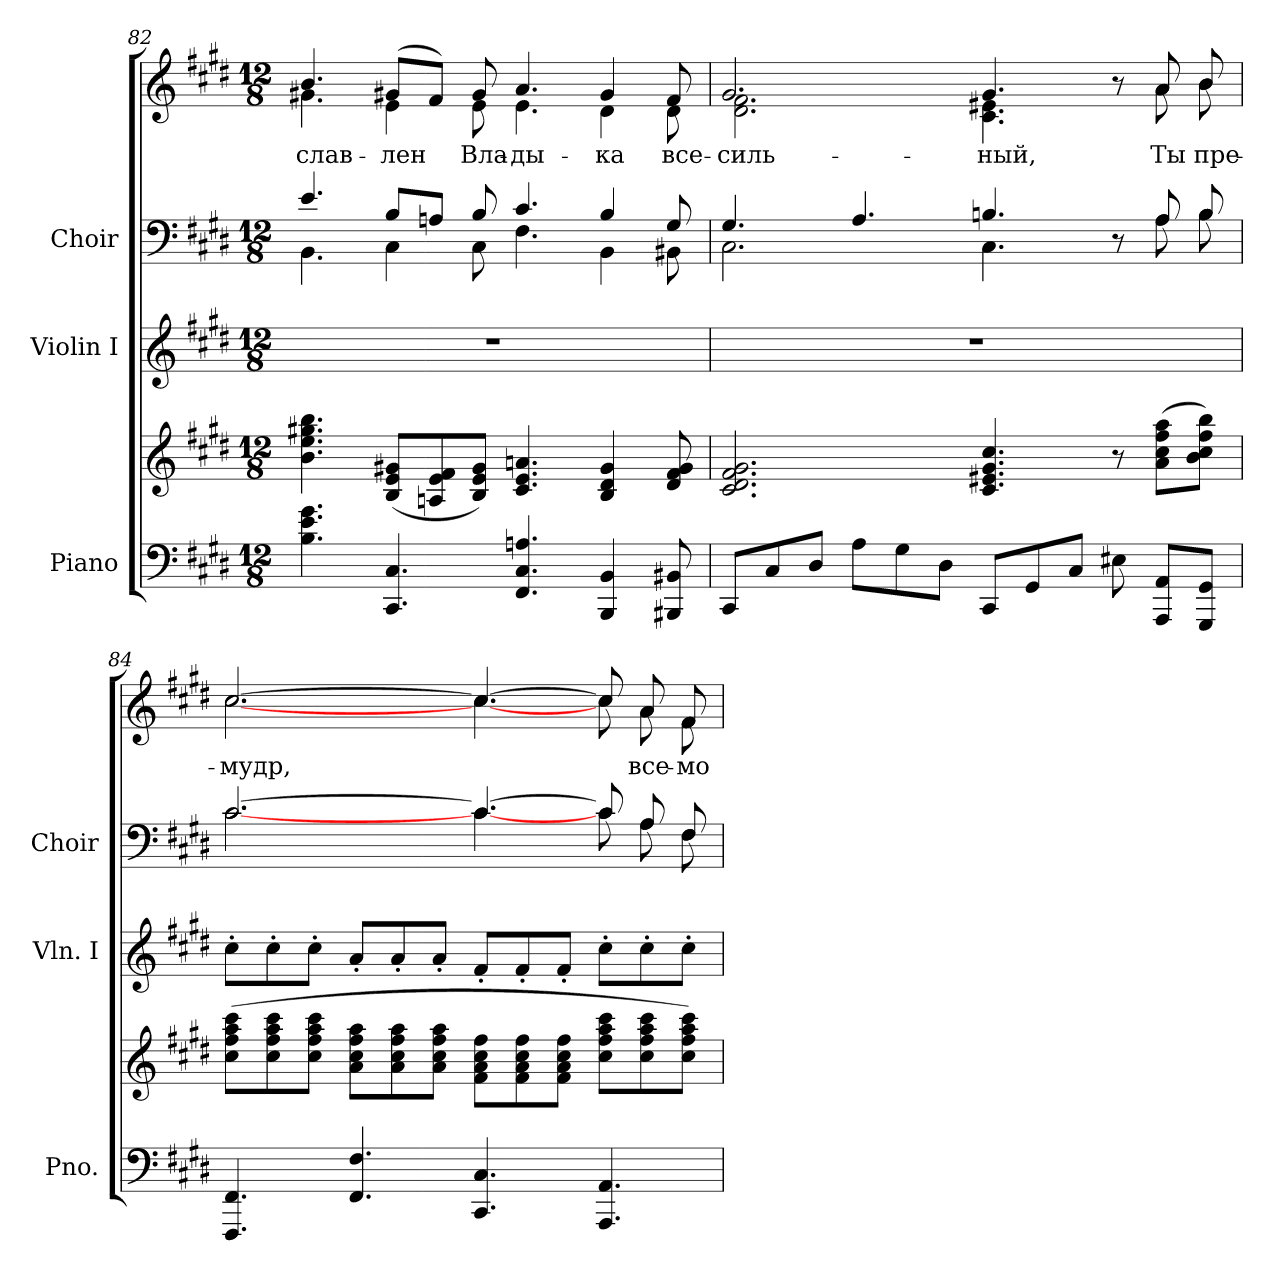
**kern	**kern	**kern	**kern	**kern	**text
*part3	*part3	*part2	*part1	*part1	*part1
*staff5	*staff4	*staff3	*staff2	*staff1	*staff1
*I"Piano	*	*I"Violin I	*I"Choir	*	*
*I'Pno.	*	*I'Vln. I	*I'Choir	*	*
*clefF4	*clefG2	*clefG2	*clefF4	*clefG2	*
*k[f#c#g#d#]	*k[f#c#g#d#]	*k[f#c#g#d#]	*k[f#c#g#d#]	*k[f#c#g#d#]	*
*E:	*E:	*E:	*E:	*E:	*
*M12/8	*M12/8	*M12/8	*M12/8	*M12/8	*
=82	=82	=82	=82	=82	=82
!	!	!LO:N:vis=1	!	!	!
*	*	*	*^	*^	*
!	!	!	!	!	!	!	!LO:LY:b:color=#000000
4.Bi\ 4.ei 4.g#i	4.bi\ 4.eei 4.gg#Xi 4.bbi	1.r	4.ei/	4.BBi\	4.bi/	4.g#Xi\	-слав-
!	!	!	!	!	!	!	!LO:LY:b:color=#000000
4.CC#i/ 4.C#i	(8Bi/ 8ei 8g#XiL	.	8Bi/L	4C#i\	(8g#Xi/L	4ei\	-лен
.	8Ani/ 8ei 8f#i	.	8Ani/J	.	8f#i/J)	.	.
!	!	!	!	!	!	!	!LO:LY:b:color=#000000
.	8Bi/ 8ei 8g#iJ)	.	8Bi/	8C#i\	8g#i/	8ei\	Вла-
!	!	!	!	!	!	!	!LO:LY:b:color=#000000
4.FF#i/ 4.C#i 4.Ani	4.c#i/ 4.ei 4.ani	.	4.c#i/	4.F#i\	4.ai/	4.ei\	-ды-
!	!	!	!	!	!	!	!LO:LY:b:color=#000000
4BBBi/ 4BBi	4Bi/ 4d#i 4g#i	.	4Bi/	4BBi\	4g#i/	4d#i\	-ка
!	!	!	!	!	!	!	!LO:LY:b:color=#000000
8BBB#Xi/ 8BB#Xi	8d#i/ 8f#i 8g#i	.	8G#i/	8BB#Xi\	8f#i/	8d#i\	все-
!!LO:LB:g=z	!!
=83	=83	=83	=83	=83	=83	=83	=83
!	!	!LO:N:vis=1	!	!	!	!	!
!	!	!	!	!	!	!	!LO:LY:b:color=#000000
8CC#i/L	2.c#i/ 2.d#i 2.f#i 2.g#i	1.r	4.G#i/	2.C#i\	2.g#i/	2.d#i\ 2.f#i	-силь-
8C#i/	.	.	.	.	.	.	.
8D#i/J	.	.	.	.	.	.	.
8Ai\L	.	.	4.Ai/	.	.	.	.
8G#i\	.	.	.	.	.	.	.
8D#i\J	.	.	.	.	.	.	.
!	!	!	!	!	!	!	!LO:LY:b:color=#000000
8CC#i/L	4.c#i/ 4.e#Xi 4.g#i 4.cc#i	.	4.Bni/	4.C#i\	4.g#i/	4.c#i\ 4.e#Xi	-ный,
8GG#i/	.	.	.	.	.	.	.
8C#i/J	.	.	.	.	.	.	.
8E#Xi\	8r	.	8r	8ryy	8r	8ryy	.
!	!	!	!	!	!	!	!LO:LY:b:color=#000000
8AAAi/ 8AAiL	(8ai\ 8cc#i 8ff#i 8aaiL	.	8Ai/	8Ai\	8ai/	8ai\	Ты
!	!	!	!	!	!	!	!LO:LY:b:color=#000000
8GGG#i/ 8GG#iJ	8bi\ 8cc#i 8ff#i 8bbiJ)	.	8Bi/	8Bi\	8bi/	8bi\	пре-
=84	=84	=84	=84	=84	=84	=84	=84
!	!	!	!	!	!	!	!LO:LY:b:color=#000000
4.FFF#i/ 4.FF#i	(8cc#i\ 8ff#i 8aai 8ccc#iL	8cc#'i\L	[>2.c#i/	[<2.c#i\	[>2.cc#i/	[<2.cc#i\	-мудр,
.	8cc#i\ 8ff#i 8aai 8ccc#i	8cc#'i\	.	.	.	.	.
.	8cc#i\ 8ff#i 8aai 8ccc#iJ	8cc#'i\J	.	.	.	.	.
4.FF#i/ 4.F#i	8ai\ 8cc#i 8ff#i 8aaiL	8a'i/L	.	.	.	.	.
.	8ai\ 8cc#i 8ff#i 8aai	8a'i/	.	.	.	.	.
.	8ai\ 8cc#i 8ff#i 8aaiJ	8a'i/J	.	.	.	.	.
4.CC#i/ 4.C#i	8f#i\ 8ai 8cc#i 8ff#iL	8f#'i/L	4.c#i/_<	[<4.c#i\	4.cc#i/_<	[<4.cc#i\	.
.	8f#i\ 8ai 8cc#i 8ff#i	8f#'i/	.	.	.	.	.
.	8f#i\ 8ai 8cc#i 8ff#iJ	8f#'i/J	.	.	.	.	.
4.AAAi/ 4.AAi	8cc#i\ 8ff#i 8aai 8ccc#iL	8cc#'i\L	8c#i/]	8c#i\	8cc#i/]	8cc#i\	.
!	!	!	!	!	!	!	!LO:LY:b:color=#000000
.	8cc#i\ 8ff#i 8aai 8ccc#i	8cc#'i\	8Ai/	8Ai\	8ai/	8ai\	все-
!	!	!	!	!	!	!	!LO:LY:b:color=#000000
.	8cc#i\ 8ff#i 8aai 8ccc#iJ)	8cc#'i\J	8F#i/	8F#i\	8f#i/	8f#i\	-мо-
*	*	*	*v	*v	*	*	*
*	*	*	*	*v	*v	*
=	=	=	=	=	=
*-	*-	*-	*-	*-	*-
